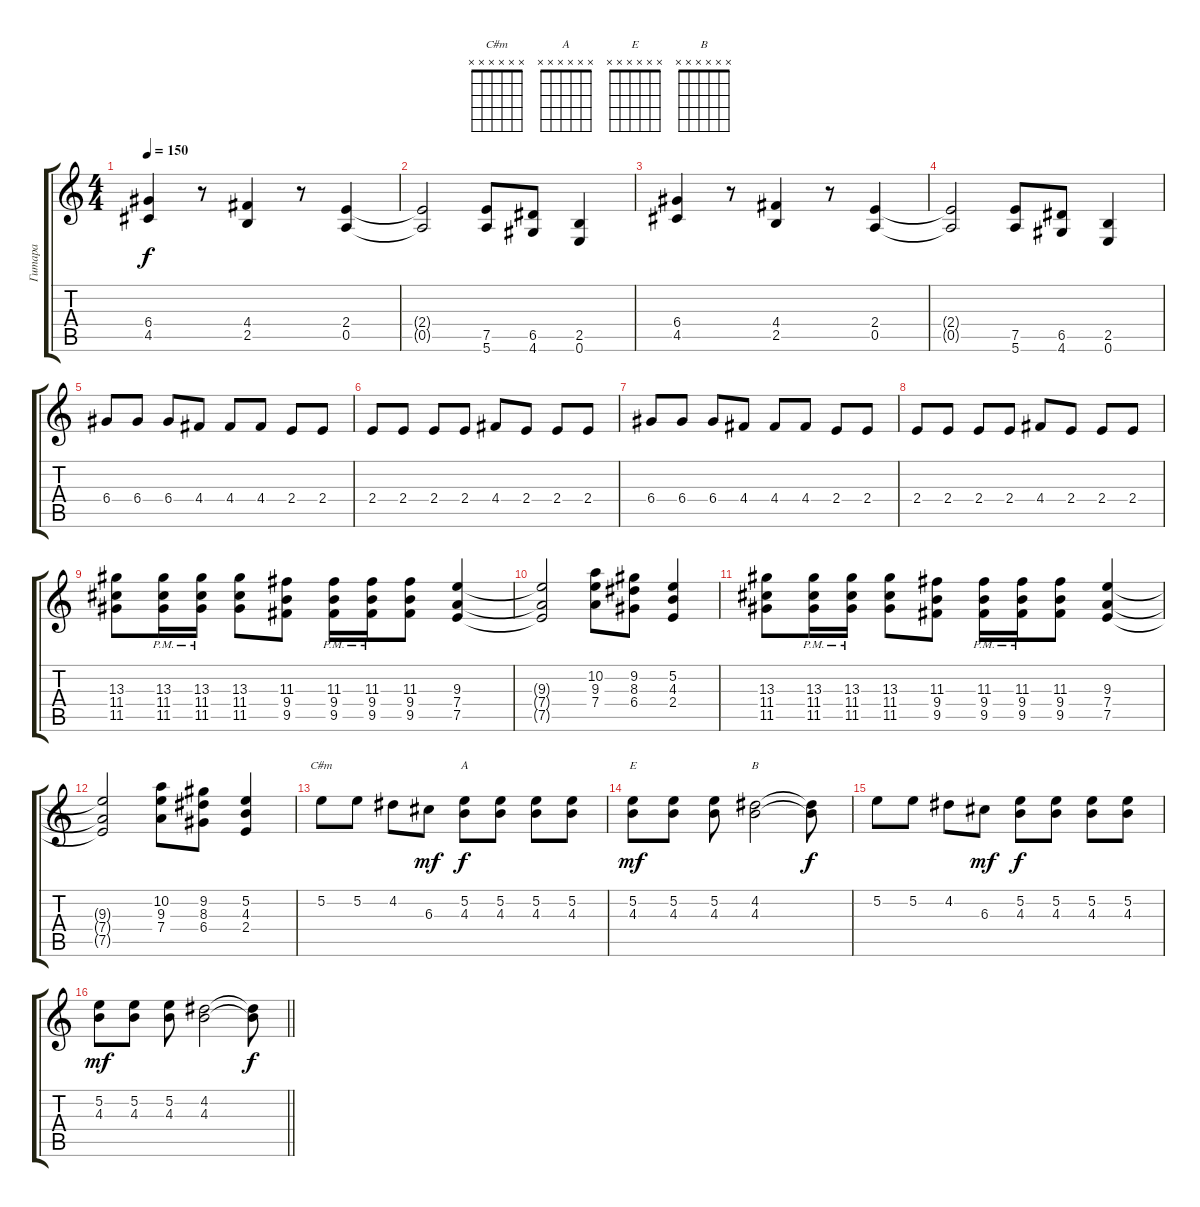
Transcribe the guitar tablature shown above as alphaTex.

\track ("Гитара" "Гитара") {instrument distortionguitar}
\staff {score tabs}
\tuning (E4 B3 G3 D3 A2 E2) {hide}
\chord ("C#m" x x x x x x)
\chord ("A" x x x x x x)
\chord ("E" x x x x x x)
\chord ("B" x x x x x x)
\ts (4 4)
\tempo 150
\clef g2
\ks c
(6.4 4.5).4{dy f} r.8 (4.4 2.5).4 r.8 (2.4 0.5).4 |
(2.4{t} 0.5{t}).2 (7.5 5.6).8 (6.5 4.6).8 (2.5 0.6).4 |
(6.4 4.5).4 r.8 (4.4 2.5).4 r.8 (2.4 0.5).4 |
(2.4{t} 0.5{t}).2 (7.5 5.6).8 (6.5 4.6).8 (2.5 0.6).4 |
6.4.8 6.4.8 6.4.8 4.4.8 4.4.8 4.4.8 2.4.8 2.4.8 |
2.4.8 2.4.8 2.4.8 2.4.8 4.4.8 2.4.8 2.4.8 2.4.8 |
6.4.8 6.4.8 6.4.8 4.4.8 4.4.8 4.4.8 2.4.8 2.4.8 |
2.4.8 2.4.8 2.4.8 2.4.8 4.4.8 2.4.8 2.4.8 2.4.8 |
(13.3 11.4 11.5).8 (13.3{pm} 11.4{pm} 11.5{pm}).16 (13.3{pm} 11.4{pm} 11.5{pm}).16 (13.3 11.4 11.5).8 (11.3 9.4 9.5).8 (11.3{pm} 9.4{pm} 9.5{pm}).16 (11.3{pm} 9.4{pm} 9.5{pm}).16 (11.3 9.4 9.5).8 (9.3 7.4 7.5).4 |
(9.3{t} 7.4{t} 7.5{t}).2 (10.2 9.3 7.4).8 (9.2 8.3 6.4).8 (5.2 4.3 2.4).4 |
(13.3 11.4 11.5).8 (13.3{pm} 11.4{pm} 11.5{pm}).16 (13.3{pm} 11.4{pm} 11.5{pm}).16 (13.3 11.4 11.5).8 (11.3 9.4 9.5).8 (11.3{pm} 9.4{pm} 9.5{pm}).16 (11.3{pm} 9.4{pm} 9.5{pm}).16 (11.3 9.4 9.5).8 (9.3 7.4 7.5).4 |
(9.3{t} 7.4{t} 7.5{t}).2 (10.2 9.3 7.4).8 (9.2 8.3 6.4).8 (5.2 4.3 2.4).4 |
5.2.8{ch "C#m"} 5.2.8 4.2.8 6.3.8{dy mf} (5.2 4.3).8{ch "A" dy f} (5.2 4.3).8 (5.2 4.3).8 (5.2 4.3).8 |
(5.2 4.3).8{ch "E" dy mf} (5.2 4.3).8 (5.2 4.3).8 (4.2 4.3).2{ch "B"} (4.2{t} 4.3{t}).8{dy f} |
5.2.8 5.2.8 4.2.8 6.3.8{dy mf} (5.2 4.3).8{dy f} (5.2 4.3).8 (5.2 4.3).8 (5.2 4.3).8 |
\barLineRight lightlight
(5.2 4.3).8{dy mf} (5.2 4.3).8 (5.2 4.3).8 (4.2 4.3).2 (4.2{t} 4.3{t}).8{dy f}
